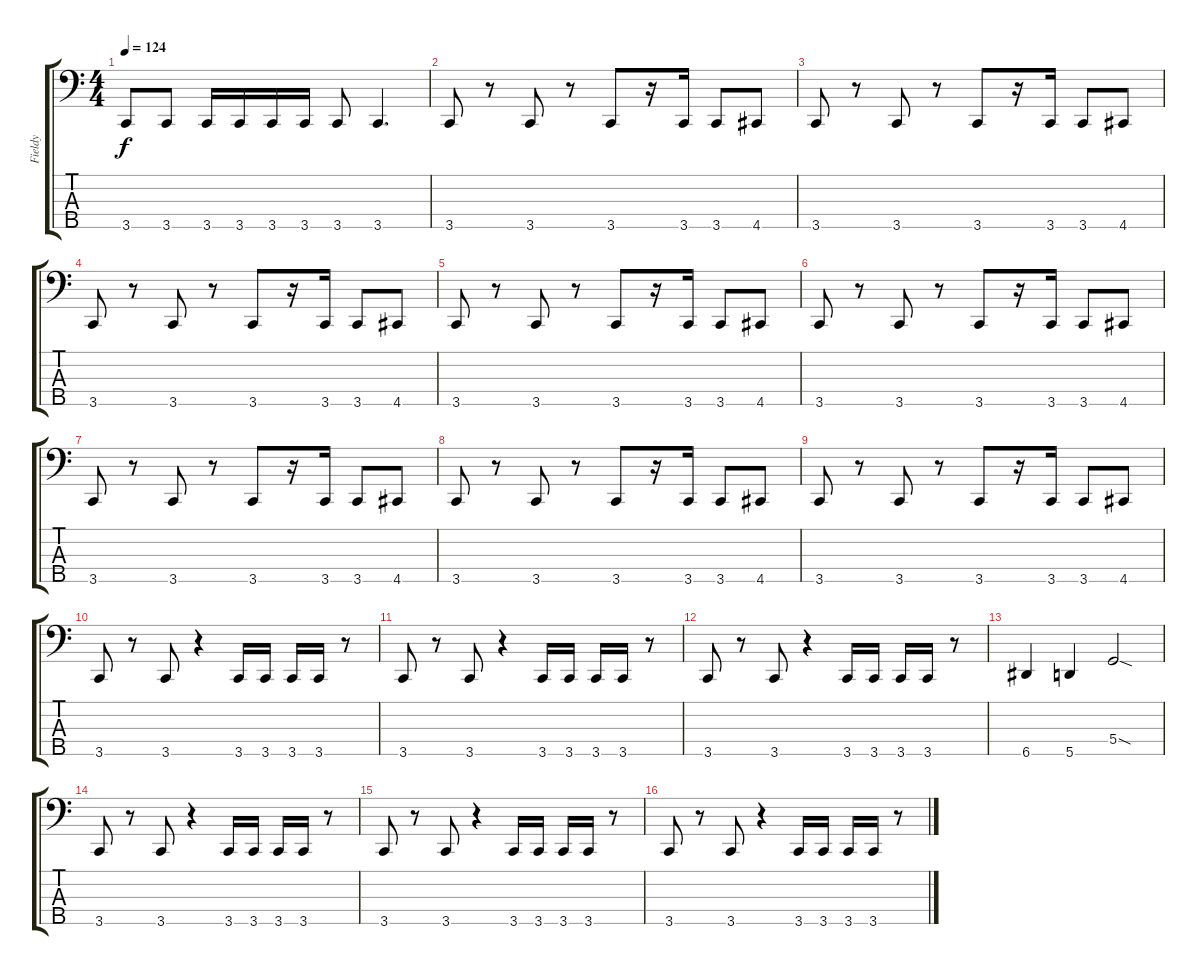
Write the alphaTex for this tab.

\track ("Fieldy" "Fieldy") {instrument electricbassfinger}
\staff {score tabs}
\tuning (F2 C2 G1 D1 A0) {hide}
\ts (4 4)
\tempo 124
\clef f4
\ks c
3.5.8{dy f} 3.5.8 3.5.16 3.5.16 3.5.16 3.5.16 3.5.8 3.5.4{d} |
3.5.8 r.8 3.5.8 r.8 3.5.8 r.16 3.5.16 3.5.8 4.5.8 |
3.5.8 r.8 3.5.8 r.8 3.5.8 r.16 3.5.16 3.5.8 4.5.8 |
3.5.8 r.8 3.5.8 r.8 3.5.8 r.16 3.5.16 3.5.8 4.5.8 |
3.5.8 r.8 3.5.8 r.8 3.5.8 r.16 3.5.16 3.5.8 4.5.8 |
3.5.8 r.8 3.5.8 r.8 3.5.8 r.16 3.5.16 3.5.8 4.5.8 |
3.5.8 r.8 3.5.8 r.8 3.5.8 r.16 3.5.16 3.5.8 4.5.8 |
3.5.8 r.8 3.5.8 r.8 3.5.8 r.16 3.5.16 3.5.8 4.5.8 |
3.5.8 r.8 3.5.8 r.8 3.5.8 r.16 3.5.16 3.5.8 4.5.8 |
3.5.8 r.8 3.5.8 r.4 3.5.16 3.5.16 3.5.16 3.5.16 r.8 |
3.5.8 r.8 3.5.8 r.4 3.5.16 3.5.16 3.5.16 3.5.16 r.8 |
3.5.8 r.8 3.5.8 r.4 3.5.16 3.5.16 3.5.16 3.5.16 r.8 |
6.5.4 5.5.4 5.4{sod}.2 |
3.5.8 r.8 3.5.8 r.4 3.5.16 3.5.16 3.5.16 3.5.16 r.8 |
3.5.8 r.8 3.5.8 r.4 3.5.16 3.5.16 3.5.16 3.5.16 r.8 |
3.5.8 r.8 3.5.8 r.4 3.5.16 3.5.16 3.5.16 3.5.16 r.8
